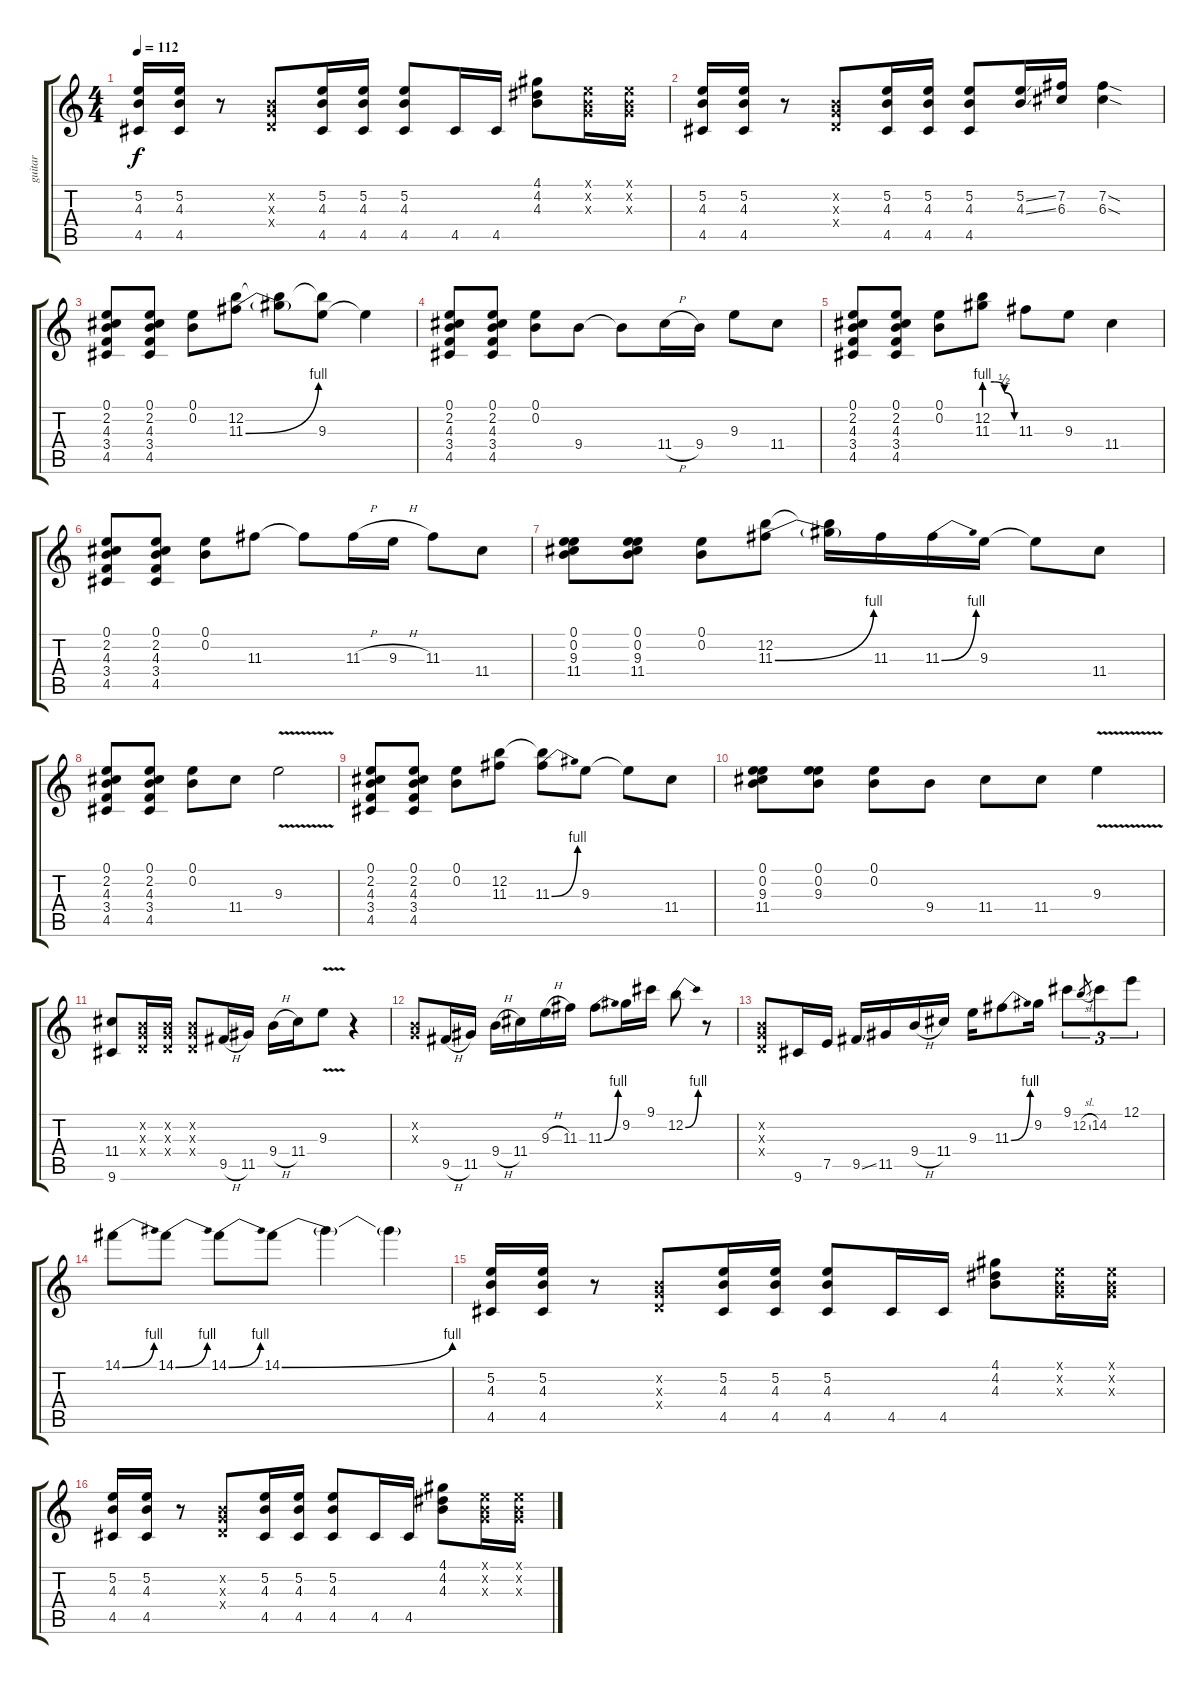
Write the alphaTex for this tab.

\track ("guitar" "guitar") {instrument overdrivenguitar}
\staff {score tabs}
\tuning (E4 B3 G3 D3 A2 E2) {hide}
\ts (4 4)
\tempo 112
\clef g2
\ks c
(5.2 4.3 4.5).16{dy f} (5.2 4.3 4.5).16 r.8 (0.2{x} 0.3{x} 0.4{x}).8 (5.2 4.3 4.5).16 (5.2 4.3 4.5).16 (5.2 4.3 4.5).8 4.5.16 4.5.16 (4.1 4.2 4.3).8 (0.1{x} 0.2{x} 0.3{x}).16 (0.1{x} 0.2{x} 0.3{x}).16 |
(5.2 4.3 4.5).16 (5.2 4.3 4.5).16 r.8 (0.2{x} 0.3{x} 0.4{x}).8 (5.2 4.3 4.5).16 (5.2 4.3 4.5).16 (5.2 4.3 4.5).8 (5.2{ss} 4.3{ss}).16 (7.2 6.3).16 (7.2{sod} 6.3{sod}).4 |
(0.1 2.2 4.3 3.4 4.5).8 (0.1 2.2 4.3 3.4 4.5).8 (0.1 0.2).8 (12.2 11.3{be (bend 0 0 60 4)}).8 (12.2{t} 11.3{t}).8 (12.2{t} 9.3).8 9.3{t}.4 |
(0.1 2.2 4.3 3.4 4.5).8 (0.1 2.2 4.3 3.4 4.5).8 (0.1 0.2).8 9.4.8 9.4{t}.8 11.4{h}.16 9.4.16 9.3.8 11.4.8 |
(0.1 2.2 4.3 3.4 4.5).8 (0.1 2.2 4.3 3.4 4.5).8 (0.1 0.2).8 (12.2 11.3{be (custom 0 4 20 4 40 2 60 0)}).8 11.3.8 9.3.8 11.4.4 |
(0.1 2.2 4.3 3.4 4.5).8 (0.1 2.2 4.3 3.4 4.5).8 (0.1 0.2).8 11.3.8 11.3{t}.8 11.3{h}.16 9.3{h}.16 11.3.8 11.4.8 |
(0.1 0.2 9.3 11.4).8 (0.1 0.2 9.3 11.4).8 (0.1 0.2).8 (12.2 11.3{be (bend 0 0 60 4)}).8 (12.2{t} 11.3{t}).16 11.3.16 11.3{be (bend 0 0 60 4)}.16 9.3.16 9.3{t}.8 11.4.8 |
(0.1 2.2 4.3 3.4 4.5).8 (0.1 2.2 4.3 3.4 4.5).8 (0.1 0.2).8 11.4.8 9.3{v}.2 |
(0.1 2.2 4.3 3.4 4.5).8 (0.1 2.2 4.3 3.4 4.5).8 (0.1 0.2).8 (12.2 11.3).8 (12.2{t} 11.3{be (bend 0 0 60 4)}).8 9.3.8 9.3{t}.8 11.4.8 |
(0.1 0.2 9.3 11.4).8 (0.1 0.2 9.3).8 (0.1 0.2).8 9.4.8 11.4.8 11.4.8 9.3{v}.4 |
(11.4 9.6).8 (0.2{x} 0.3{x} 0.4{x}).16 (0.2{x} 0.3{x} 0.4{x}).16 (0.2{x} 0.3{x} 0.4{x}).8 9.5{h}.16 11.5.16 9.4{h}.16 11.4.16 9.3{v}.8 r.4 |
(0.2{x} 0.3{x}).8 9.5{h}.16 11.5.16 9.4{h}.16 11.4.16 9.3{h}.16 11.3.16 11.3{be (bend 0 0 60 4)}.8 9.2.16 9.1.16 12.2{be (bend 0 0 60 4)}.8 r.8 |
(0.2{x} 0.3{x} 0.4{x}).8 9.6.16 7.5.16 9.5{ss}.16 11.5.16 9.4{h}.16 11.4.16 9.3.16 11.3{be (bend 0 0 60 4)}.8 9.2.16 9.1.8{tu (3 2)} 12.2{sl}.8{gr} 14.2.8{tu (3 2)} 12.1.8{tu (3 2)} |
14.1{be (bend 0 0 60 4)}.8 14.1{be (bend 0 0 60 4)}.8 14.1{be (bend 0 0 60 4)}.8 14.1{be (bend 0 0 60 4)}.8 14.1{t}.4 14.1{t}.4 |
(5.2 4.3 4.5).16 (5.2 4.3 4.5).16 r.8 (0.2{x} 0.3{x} 0.4{x}).8 (5.2 4.3 4.5).16 (5.2 4.3 4.5).16 (5.2 4.3 4.5).8 4.5.16 4.5.16 (4.1 4.2 4.3).8 (0.1{x} 0.2{x} 0.3{x}).16 (0.1{x} 0.2{x} 0.3{x}).16 |
(5.2 4.3 4.5).16 (5.2 4.3 4.5).16 r.8 (0.2{x} 0.3{x} 0.4{x}).8 (5.2 4.3 4.5).16 (5.2 4.3 4.5).16 (5.2 4.3 4.5).8 4.5.16 4.5.16 (4.1 4.2 4.3).8 (0.1{x} 0.2{x} 0.3{x}).16 (0.1{x} 0.2{x} 0.3{x}).16
